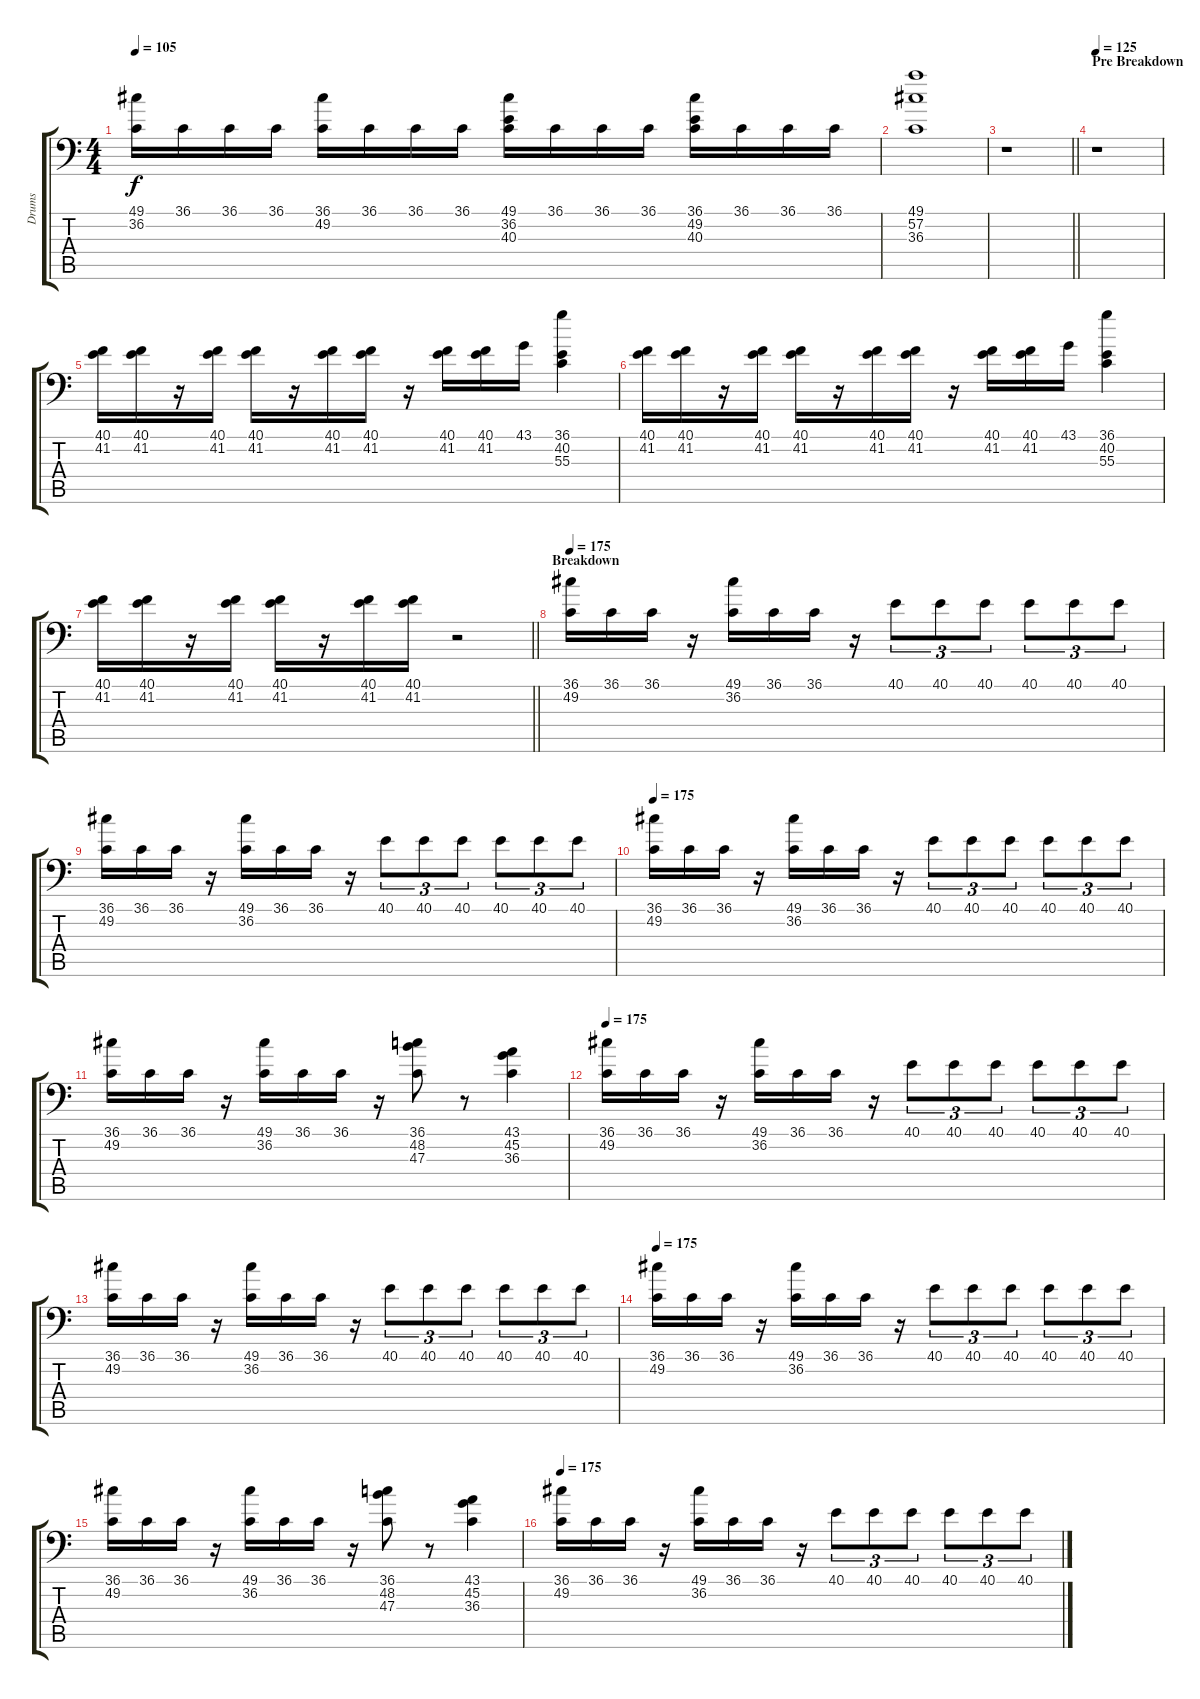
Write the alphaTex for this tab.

\track ("Drums" "Drums") {instrument acousticgrandpiano}
\staff {score tabs}
\tuning (C-1 C-1 C-1 C-1 C-1 C-1) {hide}
\ts (4 4)
\tempo 105
\clef f4
\ks c
(49.1 36.2).16{dy f} 36.1.16 36.1.16 36.1.16 (36.1 49.2).16 36.1.16 36.1.16 36.1.16 (49.1 36.2 40.3).16 36.1.16 36.1.16 36.1.16 (36.1 49.2 40.3).16 36.1.16 36.1.16 36.1.16 |
(49.1 57.2 36.3).1 |
\barLineRight lightlight
r.1 |
\section ("" "Pre Breakdown")
\tempo 125
r.1 |
(40.1 41.2).16 (40.1 41.2).16 r.16 (40.1 41.2).16 (40.1 41.2).16 r.16 (40.1 41.2).16 (40.1 41.2).16 r.16 (40.1 41.2).16 (40.1 41.2).16 43.1.16 (36.1 40.2 55.3).4 |
(40.1 41.2).16 (40.1 41.2).16 r.16 (40.1 41.2).16 (40.1 41.2).16 r.16 (40.1 41.2).16 (40.1 41.2).16 r.16 (40.1 41.2).16 (40.1 41.2).16 43.1.16 (36.1 40.2 55.3).4 |
\barLineRight lightlight
(40.1 41.2).16 (40.1 41.2).16 r.16 (40.1 41.2).16 (40.1 41.2).16 r.16 (40.1 41.2).16 (40.1 41.2).16 r.2 |
\section ("" "Breakdown")
\tempo 175
(36.1 49.2).16 36.1.16 36.1.16 r.16 (49.1 36.2).16 36.1.16 36.1.16 r.16 40.1.8{tu (3 2)} 40.1.8{tu (3 2)} 40.1.8{tu (3 2)} 40.1.8{tu (3 2)} 40.1.8{tu (3 2)} 40.1.8{tu (3 2)} |
(36.1 49.2).16 36.1.16 36.1.16 r.16 (49.1 36.2).16 36.1.16 36.1.16 r.16 40.1.8{tu (3 2)} 40.1.8{tu (3 2)} 40.1.8{tu (3 2)} 40.1.8{tu (3 2)} 40.1.8{tu (3 2)} 40.1.8{tu (3 2)} |
\tempo 175
(36.1 49.2).16 36.1.16 36.1.16 r.16 (49.1 36.2).16 36.1.16 36.1.16 r.16 40.1.8{tu (3 2)} 40.1.8{tu (3 2)} 40.1.8{tu (3 2)} 40.1.8{tu (3 2)} 40.1.8{tu (3 2)} 40.1.8{tu (3 2)} |
(36.1 49.2).16 36.1.16 36.1.16 r.16 (49.1 36.2).16 36.1.16 36.1.16 r.16 (36.1 48.2 47.3).8 r.8 (43.1 45.2 36.3).4 |
\tempo 175
(36.1 49.2).16 36.1.16 36.1.16 r.16 (49.1 36.2).16 36.1.16 36.1.16 r.16 40.1.8{tu (3 2)} 40.1.8{tu (3 2)} 40.1.8{tu (3 2)} 40.1.8{tu (3 2)} 40.1.8{tu (3 2)} 40.1.8{tu (3 2)} |
(36.1 49.2).16 36.1.16 36.1.16 r.16 (49.1 36.2).16 36.1.16 36.1.16 r.16 40.1.8{tu (3 2)} 40.1.8{tu (3 2)} 40.1.8{tu (3 2)} 40.1.8{tu (3 2)} 40.1.8{tu (3 2)} 40.1.8{tu (3 2)} |
\tempo 175
(36.1 49.2).16 36.1.16 36.1.16 r.16 (49.1 36.2).16 36.1.16 36.1.16 r.16 40.1.8{tu (3 2)} 40.1.8{tu (3 2)} 40.1.8{tu (3 2)} 40.1.8{tu (3 2)} 40.1.8{tu (3 2)} 40.1.8{tu (3 2)} |
(36.1 49.2).16 36.1.16 36.1.16 r.16 (49.1 36.2).16 36.1.16 36.1.16 r.16 (36.1 48.2 47.3).8 r.8 (43.1 45.2 36.3).4 |
\tempo 175
(36.1 49.2).16 36.1.16 36.1.16 r.16 (49.1 36.2).16 36.1.16 36.1.16 r.16 40.1.8{tu (3 2)} 40.1.8{tu (3 2)} 40.1.8{tu (3 2)} 40.1.8{tu (3 2)} 40.1.8{tu (3 2)} 40.1.8{tu (3 2)}
